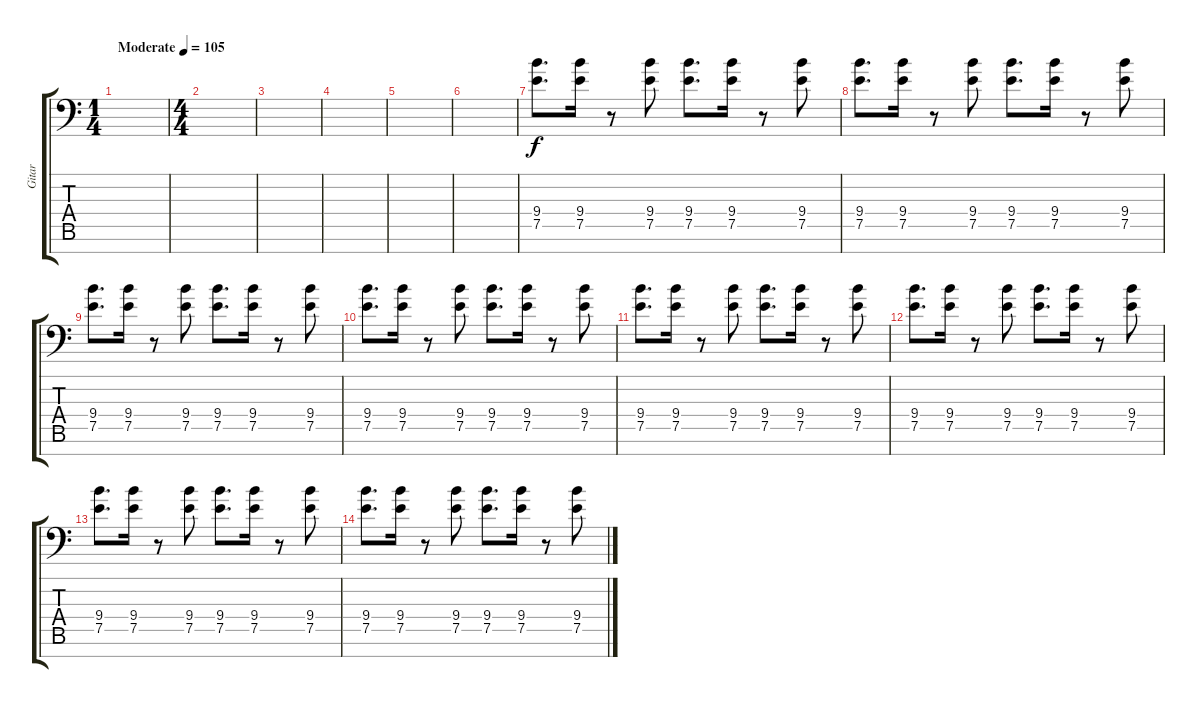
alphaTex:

\track ("Gitar " "Gitar ") {instrument distortionguitar}
\staff {score tabs}
\tuning (E4 B3 G3 D3 A2 E2 A1) {hide}
\ts (1 4)
\tempo (105 "Moderate")
\clef f4
\ks c
|
\ts (4 4)
|
|
|
|
|
(9.4 7.5).8{d} (9.4 7.5).16 r.8 (9.4 7.5).8 (9.4 7.5).8{d} (9.4 7.5).16 r.8 (9.4 7.5).8 |
(9.4 7.5).8{d} (9.4 7.5).16 r.8 (9.4 7.5).8 (9.4 7.5).8{d} (9.4 7.5).16 r.8 (9.4 7.5).8 |
(9.4 7.5).8{d} (9.4 7.5).16 r.8 (9.4 7.5).8 (9.4 7.5).8{d} (9.4 7.5).16 r.8 (9.4 7.5).8 |
(9.4 7.5).8{d} (9.4 7.5).16 r.8 (9.4 7.5).8 (9.4 7.5).8{d} (9.4 7.5).16 r.8 (9.4 7.5).8 |
(9.4 7.5).8{d} (9.4 7.5).16 r.8 (9.4 7.5).8 (9.4 7.5).8{d} (9.4 7.5).16 r.8 (9.4 7.5).8 |
(9.4 7.5).8{d} (9.4 7.5).16 r.8 (9.4 7.5).8 (9.4 7.5).8{d} (9.4 7.5).16 r.8 (9.4 7.5).8 |
(9.4 7.5).8{d} (9.4 7.5).16 r.8 (9.4 7.5).8 (9.4 7.5).8{d} (9.4 7.5).16 r.8 (9.4 7.5).8 |
(9.4 7.5).8{d} (9.4 7.5).16 r.8 (9.4 7.5).8 (9.4 7.5).8{d} (9.4 7.5).16 r.8 (9.4 7.5).8
